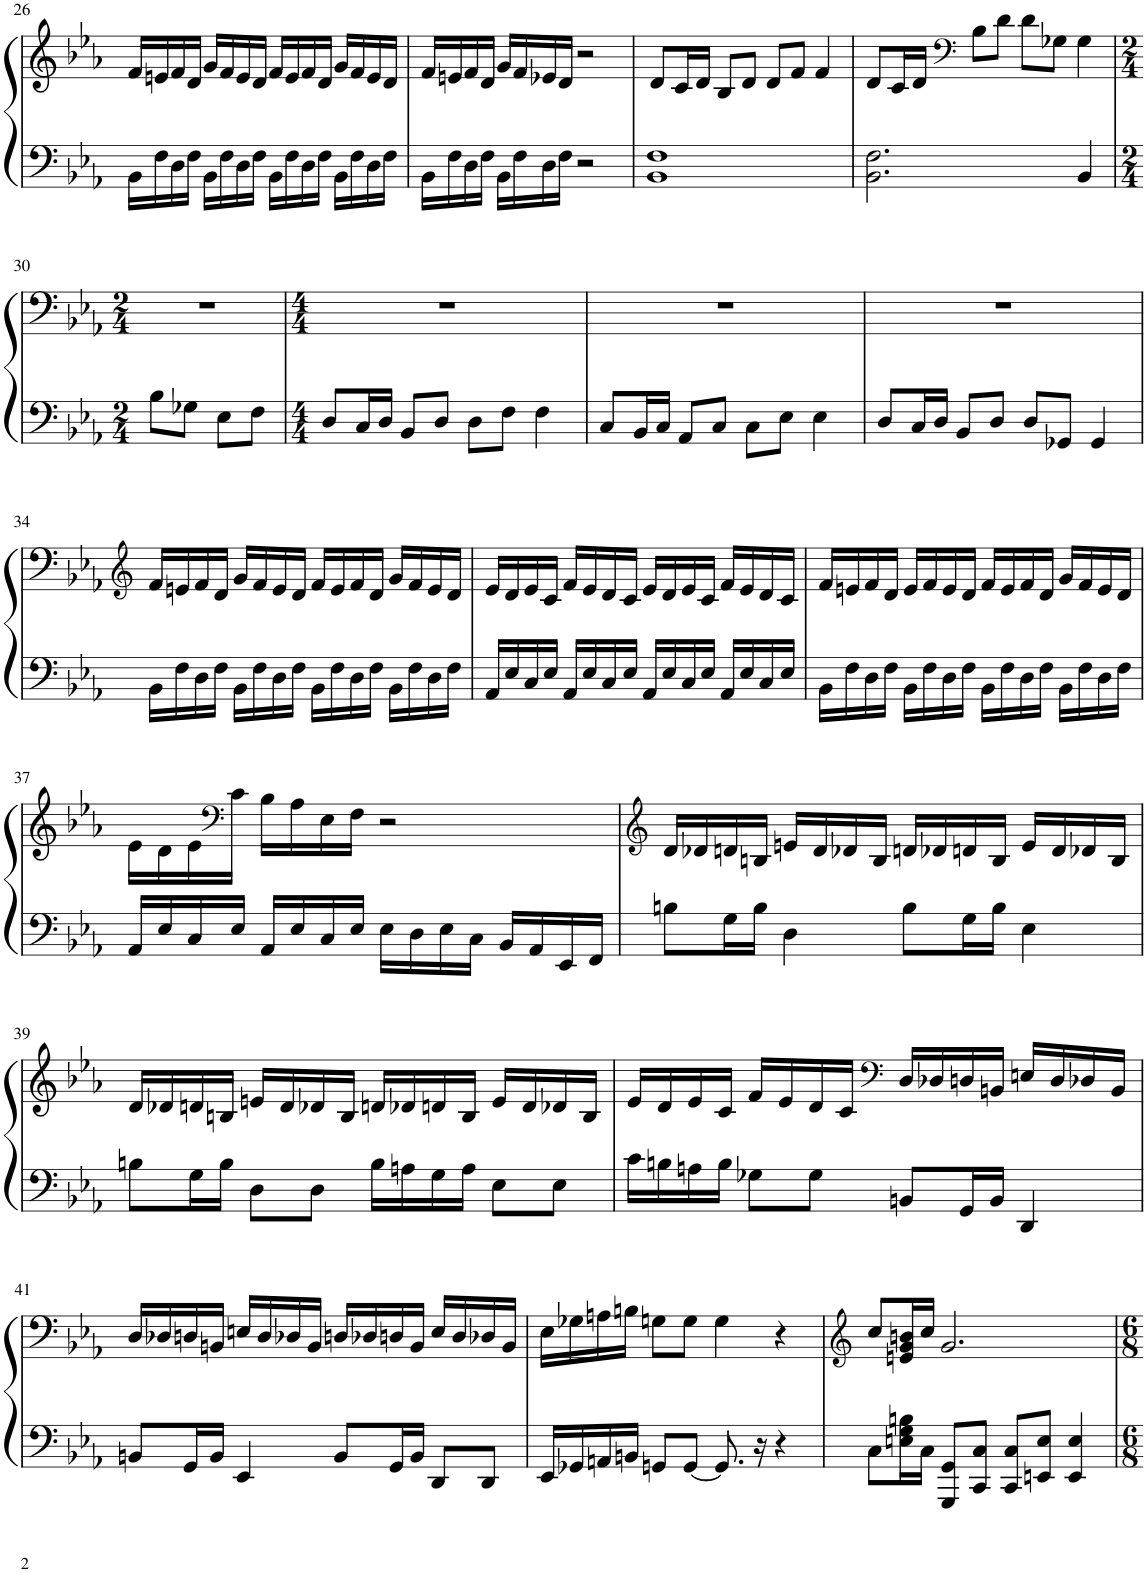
**kern	**kern
*part1	*part1
*staff2	*staff1
*I"Piano	*
*I'Pno.	*
!!LO:PB:g=z
*clefF4	*clefG2
*k[b-e-a-]	*k[b-e-a-]
*M4/4	*M4/4
=26	=26
16BB-\LL	16f/LL
16F\	16en/
16D\	16f/
16F\JJ	16d/JJ
16BB-\LL	16g/LL
16F\	16f/
16D\	16e/
16F\JJ	16d/JJ
16BB-\LL	16f/LL
16F\	16e/
16D\	16f/
16F\JJ	16d/JJ
16BB-\LL	16g/LL
16F\	16f/
16D\	16e/
16F\JJ	16d/JJ
=27	=27
16BB-\LL	16f/LL
16F\	16en/
16D\	16f/
16F\JJ	16d/JJ
16BB-\LL	16g/LL
16F\	16f/
16D\	16e-X/
16F\JJ	16d/JJ
2r	2r
=28	=28
1BB- 1F	8d/L
.	16c/L
.	16d/JJ
.	8B-/L
.	8d/J
.	8d/L
.	8f/J
.	4f/
=29	=29
2.BB-\ 2.F\	8d/L
.	16c/L
.	16d/JJ
*	*clefF4
.	8B-\L
.	8d\J
.	8d\L
.	8G-X\J
4BB-/	4G-\
!!LO:LB:g=z
=30	=30
*M2/4	*M2/4
8B-\L	2r
8G-X\J	.
8E-\L	.
8F\J	.
=31	=31
*M4/4	*M4/4
8D/L	1r
16C/L	.
16D/JJ	.
8BB-/L	.
8D/J	.
8D\L	.
8F\J	.
4F\	.
=32	=32
8C/L	1r
16BB-/L	.
16C/JJ	.
8AA-/L	.
8C/J	.
8C\L	.
8E-\J	.
4E-\	.
=33	=33
8D/L	1r
16C/L	.
16D/JJ	.
8BB-/L	.
8D/J	.
8D/L	.
8GG-X/J	.
4GG-/	.
!!LO:LB:g=z
=34	=34
*	*clefG2
16BB-\LL	16f/LL
16F\	16en/
16D\	16f/
16F\JJ	16d/JJ
16BB-\LL	16g/LL
16F\	16f/
16D\	16e/
16F\JJ	16d/JJ
16BB-\LL	16f/LL
16F\	16e/
16D\	16f/
16F\JJ	16d/JJ
16BB-\LL	16g/LL
16F\	16f/
16D\	16e/
16F\JJ	16d/JJ
=35	=35
16AA-/LL	16e-/LL
16E-/	16d/
16C/	16e-/
16E-/JJ	16c/JJ
16AA-/LL	16f/LL
16E-/	16e-/
16C/	16d/
16E-/JJ	16c/JJ
16AA-/LL	16e-/LL
16E-/	16d/
16C/	16e-/
16E-/JJ	16c/JJ
16AA-/LL	16f/LL
16E-/	16e-/
16C/	16d/
16E-/JJ	16c/JJ
=36	=36
16BB-\LL	16f/LL
16F\	16en/
16D\	16f/
16F\JJ	16d/JJ
16BB-\LL	16e/LL
16F\	16f/
16D\	16e/
16F\JJ	16d/JJ
16BB-\LL	16f/LL
16F\	16e/
16D\	16f/
16F\JJ	16d/JJ
16BB-\LL	16g/LL
16F\	16f/
16D\	16e/
16F\JJ	16d/JJ
!!LO:LB:g=z
=37	=37
16AA-/LL	16e-\LL
16E-/	16d\
16C/	16e-\
*	*clefF4
16E-/JJ	16c\JJ
16AA-/LL	16B-\LL
16E-/	16A-\
16C/	16E-\
16E-/JJ	16F\JJ
16E-\LL	2r
16D\	.
16E-\	.
16C\JJ	.
16BB-/LL	.
16AA-/	.
16EE-/	.
16FF/JJ	.
=38	=38
*	*clefG2
8Bn\L	16d/LL
.	16d-X/
16G\L	16dn/
16B\JJ	16Bn/JJ
4D\	16en/LL
.	16d/
.	16d-X/
.	16B/JJ
8B\L	16dn/LL
.	16d-X/
16G\L	16dn/
16B\JJ	16B/JJ
4E-\	16e/LL
.	16d/
.	16d-X/
.	16B/JJ
!!LO:LB:g=z
=39	=39
8Bn\L	16d/LL
.	16d-X/
16G\L	16dn/
16B\JJ	16Bn/JJ
8D\L	16en/LL
.	16d/
8D\J	16d-X/
.	16B/JJ
16B\LL	16dn/LL
16An\	16d-X/
16G\	16dn/
16A\JJ	16B/JJ
8E-\L	16e/LL
.	16d/
8E-\J	16d-X/
.	16B/JJ
=40	=40
16c\LL	16e-/LL
16Bn\	16d/
16An\	16e-/
16B\JJ	16c/JJ
8G-X\L	16f/LL
.	16e-/
8G-\J	16d/
.	16c/JJ
*	*clefF4
8BBn/L	16D/LL
.	16D-X/
16GG/L	16Dn/
16BB/JJ	16BBn/JJ
4DD/	16En/LL
.	16D/
.	16D-X/
.	16BB/JJ
!!LO:LB:g=z
=41	=41
8BBn/L	16D/LL
.	16D-X/
16GG/L	16Dn/
16BB/JJ	16BBn/JJ
4EE-/	16En/LL
.	16D/
.	16D-X/
.	16BB/JJ
8BB/L	16Dn/LL
.	16D-X/
16GG/L	16Dn/
16BB/JJ	16BB/JJ
8DD/L	16E/LL
.	16D/
8DD/J	16D-X/
.	16BB/JJ
=42	=42
16EE-/LL	16E-\LL
16GG-X/	16G-X\
16AAn/	16An\
16BBn/JJ	16Bn\JJ
8GGn/L	8Gn\L
[8GG/J	8G\J
8.GG/]	4G\
16r	.
4r	4r
=43	=43
*	*clefG2
8C\L	8cc/L
16En\ 16G\ 16Bn\L	16en/ 16g/ 16bn/L
16C\JJ	16cc/JJ
8GGG/ 8GG/L	2.g/
8CC/ 8C/J	.
8CC/ 8C/L	.
8EEn/ 8E/J	.
4EE/ 4E/	.
=	=
*-	*-
